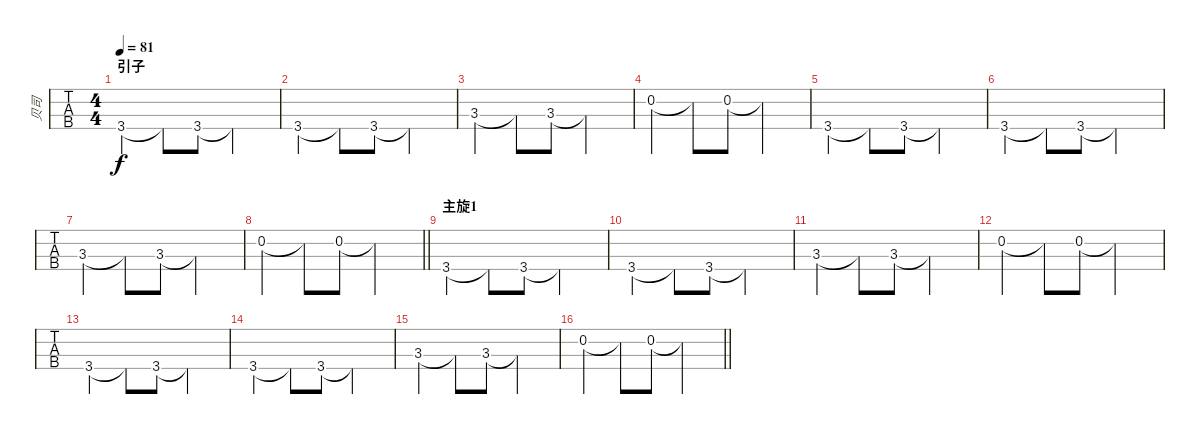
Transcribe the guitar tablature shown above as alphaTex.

\track ("贝司" "贝司") {instrument electricbassfinger}
\staff {tabs}
\tuning (G2 D2 A1 E1) {hide}
\ts (4 4)
\section ("" "引子")
\tempo 81
\clef f4
\ks g
3.4.4{dy f instrument electricbassfinger} 3.4{t}.8 3.4.8 3.4{t}.2 |
3.4.4 3.4{t}.8 3.4.8 3.4{t}.2 |
3.3.4 3.3{t}.8 3.3.8 3.3{t}.2 |
0.2.4 0.2{t}.8 0.2.8 0.2{t}.2 |
3.4.4 3.4{t}.8 3.4.8 3.4{t}.2 |
3.4.4 3.4{t}.8 3.4.8 3.4{t}.2 |
3.3.4 3.3{t}.8 3.3.8 3.3{t}.2 |
\barLineRight lightlight
0.2.4 0.2{t}.8 0.2.8 0.2{t}.2 |
\section ("" "主旋1")
3.4.4 3.4{t}.8 3.4.8 3.4{t}.2 |
3.4.4 3.4{t}.8 3.4.8 3.4{t}.2 |
3.3.4 3.3{t}.8 3.3.8 3.3{t}.2 |
0.2.4 0.2{t}.8 0.2.8 0.2{t}.2 |
3.4.4 3.4{t}.8 3.4.8 3.4{t}.2 |
3.4.4 3.4{t}.8 3.4.8 3.4{t}.2 |
3.3.4 3.3{t}.8 3.3.8 3.3{t}.2 |
\barLineRight lightlight
0.2.4 0.2{t}.8 0.2.8 0.2{t}.2
